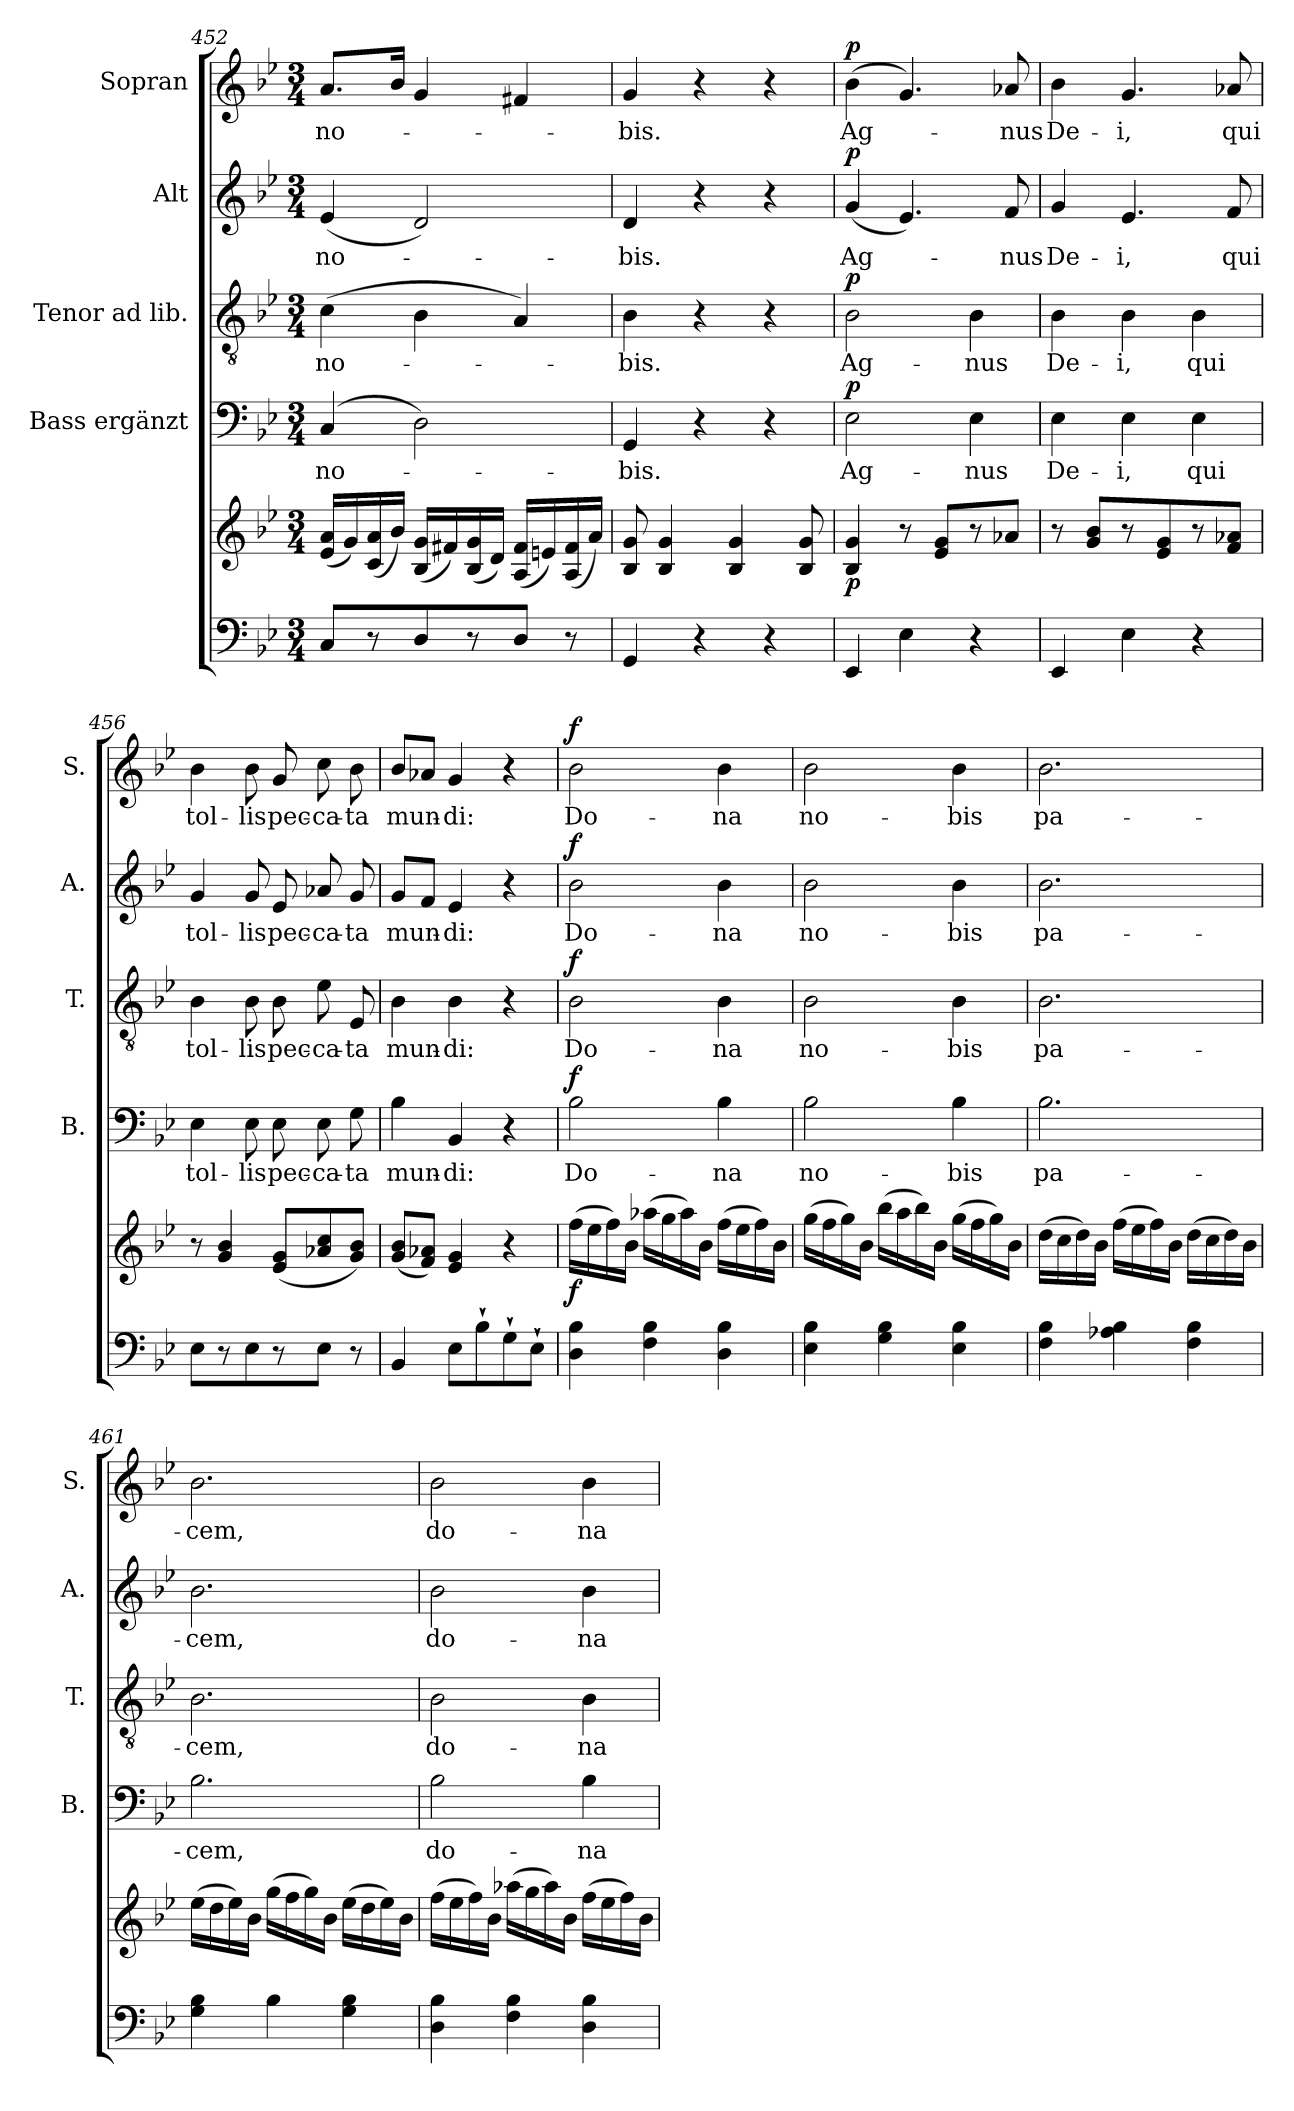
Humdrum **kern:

**kern	**kern	**dynam	**kern	**text	**dynam	**kern	**text	**dynam	**kern	**text	**dynam	**kern	**text	**dynam
*part5	*part5	*part5	*part4	*part4	*part4	*part3	*part3	*part3	*part2	*part2	*part2	*part1	*part1	*part1
*staff6	*staff5	*staff5/6	*staff4	*staff4	*staff4	*staff3	*staff3	*staff3	*staff2	*staff2	*staff2	*staff1	*staff1	*staff1
*	*	*	*I"Bass ergänzt	*	*	*I"Tenor ad lib.	*	*	*I"Alt	*	*	*I"Sopran	*	*
*	*	*	*I'B.	*	*	*I'T.	*	*	*I'A.	*	*	*I'S.	*	*
*clefF4	*clefG2	*	*clefF4	*	*	*clefGv2	*	*	*clefG2	*	*	*clefG2	*	*
*k[b-e-]	*k[b-e-]	*	*k[b-e-]	*	*	*k[b-e-]	*	*	*k[b-e-]	*	*	*k[b-e-]	*	*
*B-:	*B-:	*	*B-:	*	*	*B-:	*	*	*B-:	*	*	*B-:	*	*
*M3/4	*M3/4	*	*M3/4	*	*	*M3/4	*	*	*M3/4	*	*	*M3/4	*	*
=452	=452	=452	=452	=452	=452	=452	=452	=452	=452	=452	=452	=452	=452	=452
!	!	!	!	!LO:LY:b	!	!	!LO:LY:b	!	!	!LO:LY:b	!	!	!LO:LY:b	!
8C/L	(<16e-/ 16a/LL	.	(4C/	no-	.	(>4c\	no-	.	(<4e-/	no-	.	8.a/L	no-	.
.	16g/)	.	.	.	.	.	.	.	.	.	.	.	.	.
8r	(<16c/ 16a/	.	.	.	.	.	.	.	.	.	.	.	.	.
.	16b-/JJ)	.	.	.	.	.	.	.	.	.	.	16b-/Jk	.	.
8D/	(<16B-/ 16g/LL	.	2D\)	.	.	4B-\	.	.	2d/)	.	.	4g/	.	.
.	16f#X/)	.	.	.	.	.	.	.	.	.	.	.	.	.
8r	(<16B-/ 16g/	.	.	.	.	.	.	.	.	.	.	.	.	.
.	16d/JJ)	.	.	.	.	.	.	.	.	.	.	.	.	.
8D/J	(<16A/ 16f#/LL	.	.	.	.	4A/)	.	.	.	.	.	4f#X/	.	.
.	16en/)	.	.	.	.	.	.	.	.	.	.	.	.	.
8r	(<16A/ 16f#/	.	.	.	.	.	.	.	.	.	.	.	.	.
.	16a/JJ)	.	.	.	.	.	.	.	.	.	.	.	.	.
=453	=453	=453	=453	=453	=453	=453	=453	=453	=453	=453	=453	=453	=453	=453
!	!	!	!	!LO:LY:b	!	!	!LO:LY:b	!	!	!LO:LY:b	!	!	!LO:LY:b	!
4GG/	8B-/ 8g/	.	4GG/	-bis.	.	4B-\	-bis.	.	4d/	-bis.	.	4g/	-bis.	.
.	4B-/ 4g/	.	.	.	.	.	.	.	.	.	.	.	.	.
4r	.	.	4r	.	.	4r	.	.	4r	.	.	4r	.	.
.	4B-/ 4g/	.	.	.	.	.	.	.	.	.	.	.	.	.
4r	.	.	4r	.	.	4r	.	.	4r	.	.	4r	.	.
.	8B-/ 8g/	.	.	.	.	.	.	.	.	.	.	.	.	.
=454	=454	=454	=454	=454	=454	=454	=454	=454	=454	=454	=454	=454	=454	=454
!	!	!LO:DY:b	!	!LO:LY:b	!LO:DY:a	!	!LO:LY:b	!LO:DY:a	!	!LO:LY:b	!LO:DY:a	!	!LO:LY:b	!LO:DY:a
4EE-/	4B-/ 4g/	p	2E-\	Ag-	p	2B-\	Ag-	p	(<4g/	Ag-	p	(>4b-\	Ag-	p
4E-\	8r	.	.	.	.	.	.	.	4.e-/)	.	.	4.g/)	.	.
.	8e-/ 8g/L	.	.	.	.	.	.	.	.	.	.	.	.	.
!	!	!	!	!LO:LY:b	!	!	!LO:LY:b	!	!	!	!	!	!	!
4r	8r	.	4E-\	-nus	.	4B-\	-nus	.	.	.	.	.	.	.
!	!	!	!	!	!	!	!	!	!	!LO:LY:b	!	!	!LO:LY:b	!
.	8a-X/J	.	.	.	.	.	.	.	8f/	-nus	.	8a-X/	-nus	.
!!LO:PB:g=z
=455	=455	=455	=455	=455	=455	=455	=455	=455	=455	=455	=455	=455	=455	=455
!	!	!	!	!LO:LY:b	!	!	!LO:LY:b	!	!	!LO:LY:b	!	!	!LO:LY:b	!
4EE-/	8r	.	4E-\	De-	.	4B-\	De-	.	4g/	De-	.	4b-\	De-	.
.	8g/ 8b-/L	.	.	.	.	.	.	.	.	.	.	.	.	.
!	!	!	!	!LO:LY:b	!	!	!LO:LY:b	!	!	!LO:LY:b	!	!	!LO:LY:b	!
4E-\	8r	.	4E-\	-i,	.	4B-\	-i,	.	4.e-/	-i,	.	4.g/	-i,	.
.	8e-/ 8g/	.	.	.	.	.	.	.	.	.	.	.	.	.
!	!	!	!	!LO:LY:b	!	!	!LO:LY:b	!	!	!	!	!	!	!
4r	8r	.	4E-\	qui	.	4B-\	qui	.	.	.	.	.	.	.
!	!	!	!	!	!	!	!	!	!	!LO:LY:b	!	!	!LO:LY:b	!
.	8f/ 8a-X/J	.	.	.	.	.	.	.	8f/	qui	.	8a-X/	qui	.
=456	=456	=456	=456	=456	=456	=456	=456	=456	=456	=456	=456	=456	=456	=456
!	!	!	!	!LO:LY:b	!	!	!LO:LY:b	!	!	!LO:LY:b	!	!	!LO:LY:b	!
8E-\L	8r	.	4E-\	tol-	.	4B-\	tol-	.	4g/	tol-	.	4b-\	tol-	.
8r	4g/ 4b-/	.	.	.	.	.	.	.	.	.	.	.	.	.
!	!	!	!	!LO:LY:b	!	!	!LO:LY:b	!	!	!LO:LY:b	!	!	!LO:LY:b	!
8E-\	.	.	8E-\	-lis	.	8B-\	-lis	.	8g/	-lis	.	8b-\	-lis	.
!	!	!	!	!LO:LY:b	!	!	!LO:LY:b	!	!	!LO:LY:b	!	!	!LO:LY:b	!
8r	(<8e-/ 8g/L	.	8E-\	pec-	.	8B-\	pec-	.	8e-/	pec-	.	8g/	pec-	.
!	!	!	!	!LO:LY:b	!	!	!LO:LY:b	!	!	!LO:LY:b	!	!	!LO:LY:b	!
8E-\J	8a-X/ 8cc/	.	8E-\	-ca-	.	8e-\	-ca-	.	8a-X/	-ca-	.	8cc\	-ca-	.
!	!	!	!	!LO:LY:b	!	!	!LO:LY:b	!	!	!LO:LY:b	!	!	!LO:LY:b	!
8r	8g/ 8b-/J)	.	8G\	-ta	.	8E-/	-ta	.	8g/	-ta	.	8b-\	-ta	.
=457	=457	=457	=457	=457	=457	=457	=457	=457	=457	=457	=457	=457	=457	=457
!	!	!	!	!LO:LY:b	!	!	!LO:LY:b	!	!	!LO:LY:b	!	!	!LO:LY:b	!
4BB-/	(<8g/ 8b-/L	.	4B-\	mun-	.	4B-\	mun-	.	8g/L	mun-	.	8b-/L	mun-	.
.	8f/ 8a-X/J)	.	.	.	.	.	.	.	8f/J	.	.	8a-X/J	.	.
!	!	!	!	!LO:LY:b	!	!	!LO:LY:b	!	!	!LO:LY:b	!	!	!LO:LY:b	!
8E-\L	4e-/ 4g/	.	4BB-/	-di:	.	4B-\	-di:	.	4e-/	-di:	.	4g/	-di:	.
8B-`>\	.	.	.	.	.	.	.	.	.	.	.	.	.	.
8G`>\	4r	.	4r	.	.	4r	.	.	4r	.	.	4r	.	.
8E-`>\J	.	.	.	.	.	.	.	.	.	.	.	.	.	.
=458	=458	=458	=458	=458	=458	=458	=458	=458	=458	=458	=458	=458	=458	=458
!	!	!LO:DY:b	!	!LO:LY:b	!LO:DY:a	!	!LO:LY:b	!LO:DY:a	!	!LO:LY:b	!LO:DY:a	!	!LO:LY:b	!LO:DY:a
4D\ 4B-\	(>16ff\LL	f	2B-\	Do-	f	2B-\	Do-	f	2b-\	Do-	f	2b-\	Do-	f
.	16ee-\	.	.	.	.	.	.	.	.	.	.	.	.	.
.	16ff\)	.	.	.	.	.	.	.	.	.	.	.	.	.
.	16b-\JJ	.	.	.	.	.	.	.	.	.	.	.	.	.
4F\ 4B-\	(>16aa-X\LL	.	.	.	.	.	.	.	.	.	.	.	.	.
.	16gg\	.	.	.	.	.	.	.	.	.	.	.	.	.
.	16aa-\)	.	.	.	.	.	.	.	.	.	.	.	.	.
.	16b-\JJ	.	.	.	.	.	.	.	.	.	.	.	.	.
!	!	!	!	!LO:LY:b	!	!	!LO:LY:b	!	!	!LO:LY:b	!	!	!LO:LY:b	!
4D\ 4B-\	(>16ff\LL	.	4B-\	-na	.	4B-\	-na	.	4b-\	-na	.	4b-\	-na	.
.	16ee-\	.	.	.	.	.	.	.	.	.	.	.	.	.
.	16ff\)	.	.	.	.	.	.	.	.	.	.	.	.	.
.	16b-\JJ	.	.	.	.	.	.	.	.	.	.	.	.	.
!!LO:LB:g=z
=459	=459	=459	=459	=459	=459	=459	=459	=459	=459	=459	=459	=459	=459	=459
!	!	!	!	!LO:LY:b	!	!	!LO:LY:b	!	!	!LO:LY:b	!	!	!LO:LY:b	!
4E-\ 4B-\	(>16gg\LL	.	2B-\	no-	.	2B-\	no-	.	2b-\	no-	.	2b-\	no-	.
.	16ff\	.	.	.	.	.	.	.	.	.	.	.	.	.
.	16gg\)	.	.	.	.	.	.	.	.	.	.	.	.	.
.	16b-\JJ	.	.	.	.	.	.	.	.	.	.	.	.	.
4G\ 4B-\	(>16bb-\LL	.	.	.	.	.	.	.	.	.	.	.	.	.
.	16aa\	.	.	.	.	.	.	.	.	.	.	.	.	.
.	16bb-\)	.	.	.	.	.	.	.	.	.	.	.	.	.
.	16b-\JJ	.	.	.	.	.	.	.	.	.	.	.	.	.
!	!	!	!	!LO:LY:b	!	!	!LO:LY:b	!	!	!LO:LY:b	!	!	!LO:LY:b	!
4E-\ 4B-\	(>16gg\LL	.	4B-\	-bis	.	4B-\	-bis	.	4b-\	-bis	.	4b-\	-bis	.
.	16ff\	.	.	.	.	.	.	.	.	.	.	.	.	.
.	16gg\)	.	.	.	.	.	.	.	.	.	.	.	.	.
.	16b-\JJ	.	.	.	.	.	.	.	.	.	.	.	.	.
=460	=460	=460	=460	=460	=460	=460	=460	=460	=460	=460	=460	=460	=460	=460
!	!	!	!	!LO:LY:b	!	!	!LO:LY:b	!	!	!LO:LY:b	!	!	!LO:LY:b	!
4F\ 4B-\	(>16dd\LL	.	2.B-\	pa-	.	2.B-\	pa-	.	2.b-\	pa-	.	2.b-\	pa-	.
.	16cc\	.	.	.	.	.	.	.	.	.	.	.	.	.
.	16dd\)	.	.	.	.	.	.	.	.	.	.	.	.	.
.	16b-\JJ	.	.	.	.	.	.	.	.	.	.	.	.	.
4A-X\ 4B-\	(>16ff\LL	.	.	.	.	.	.	.	.	.	.	.	.	.
.	16ee-\	.	.	.	.	.	.	.	.	.	.	.	.	.
.	16ff\)	.	.	.	.	.	.	.	.	.	.	.	.	.
.	16b-\JJ	.	.	.	.	.	.	.	.	.	.	.	.	.
4F\ 4B-\	(>16dd\LL	.	.	.	.	.	.	.	.	.	.	.	.	.
.	16cc\	.	.	.	.	.	.	.	.	.	.	.	.	.
.	16dd\)	.	.	.	.	.	.	.	.	.	.	.	.	.
.	16b-\JJ	.	.	.	.	.	.	.	.	.	.	.	.	.
=461	=461	=461	=461	=461	=461	=461	=461	=461	=461	=461	=461	=461	=461	=461
!	!	!	!	!LO:LY:b	!	!	!LO:LY:b	!	!	!LO:LY:b	!	!	!LO:LY:b	!
4G\ 4B-\	(>16ee-\LL	.	2.B-\	-cem,	.	2.B-\	-cem,	.	2.b-\	-cem,	.	2.b-\	-cem,	.
.	16dd\	.	.	.	.	.	.	.	.	.	.	.	.	.
.	16ee-\)	.	.	.	.	.	.	.	.	.	.	.	.	.
.	16b-\JJ	.	.	.	.	.	.	.	.	.	.	.	.	.
4B-\	(>16gg\LL	.	.	.	.	.	.	.	.	.	.	.	.	.
.	16ff\	.	.	.	.	.	.	.	.	.	.	.	.	.
.	16gg\)	.	.	.	.	.	.	.	.	.	.	.	.	.
.	16b-\JJ	.	.	.	.	.	.	.	.	.	.	.	.	.
4G\ 4B-\	(>16ee-\LL	.	.	.	.	.	.	.	.	.	.	.	.	.
.	16dd\	.	.	.	.	.	.	.	.	.	.	.	.	.
.	16ee-\)	.	.	.	.	.	.	.	.	.	.	.	.	.
.	16b-\JJ	.	.	.	.	.	.	.	.	.	.	.	.	.
=462	=462	=462	=462	=462	=462	=462	=462	=462	=462	=462	=462	=462	=462	=462
!	!	!	!	!LO:LY:b	!	!	!LO:LY:b	!	!	!LO:LY:b	!	!	!LO:LY:b	!
4D\ 4B-\	(>16ff\LL	.	2B-\	do-	.	2B-\	do-	.	2b-\	do-	.	2b-\	do-	.
.	16ee-\	.	.	.	.	.	.	.	.	.	.	.	.	.
.	16ff\)	.	.	.	.	.	.	.	.	.	.	.	.	.
.	16b-\JJ	.	.	.	.	.	.	.	.	.	.	.	.	.
4F\ 4B-\	(>16aa-X\LL	.	.	.	.	.	.	.	.	.	.	.	.	.
.	16gg\	.	.	.	.	.	.	.	.	.	.	.	.	.
.	16aa-\)	.	.	.	.	.	.	.	.	.	.	.	.	.
.	16b-\JJ	.	.	.	.	.	.	.	.	.	.	.	.	.
!	!	!	!	!LO:LY:b	!	!	!LO:LY:b	!	!	!LO:LY:b	!	!	!LO:LY:b	!
4D\ 4B-\	(>16ff\LL	.	4B-\	-na	.	4B-\	-na	.	4b-\	-na	.	4b-\	-na	.
.	16ee-\	.	.	.	.	.	.	.	.	.	.	.	.	.
.	16ff\)	.	.	.	.	.	.	.	.	.	.	.	.	.
.	16b-\JJ	.	.	.	.	.	.	.	.	.	.	.	.	.
=	=	=	=	=	=	=	=	=	=	=	=	=	=	=
*-	*-	*-	*-	*-	*-	*-	*-	*-	*-	*-	*-	*-	*-	*-
